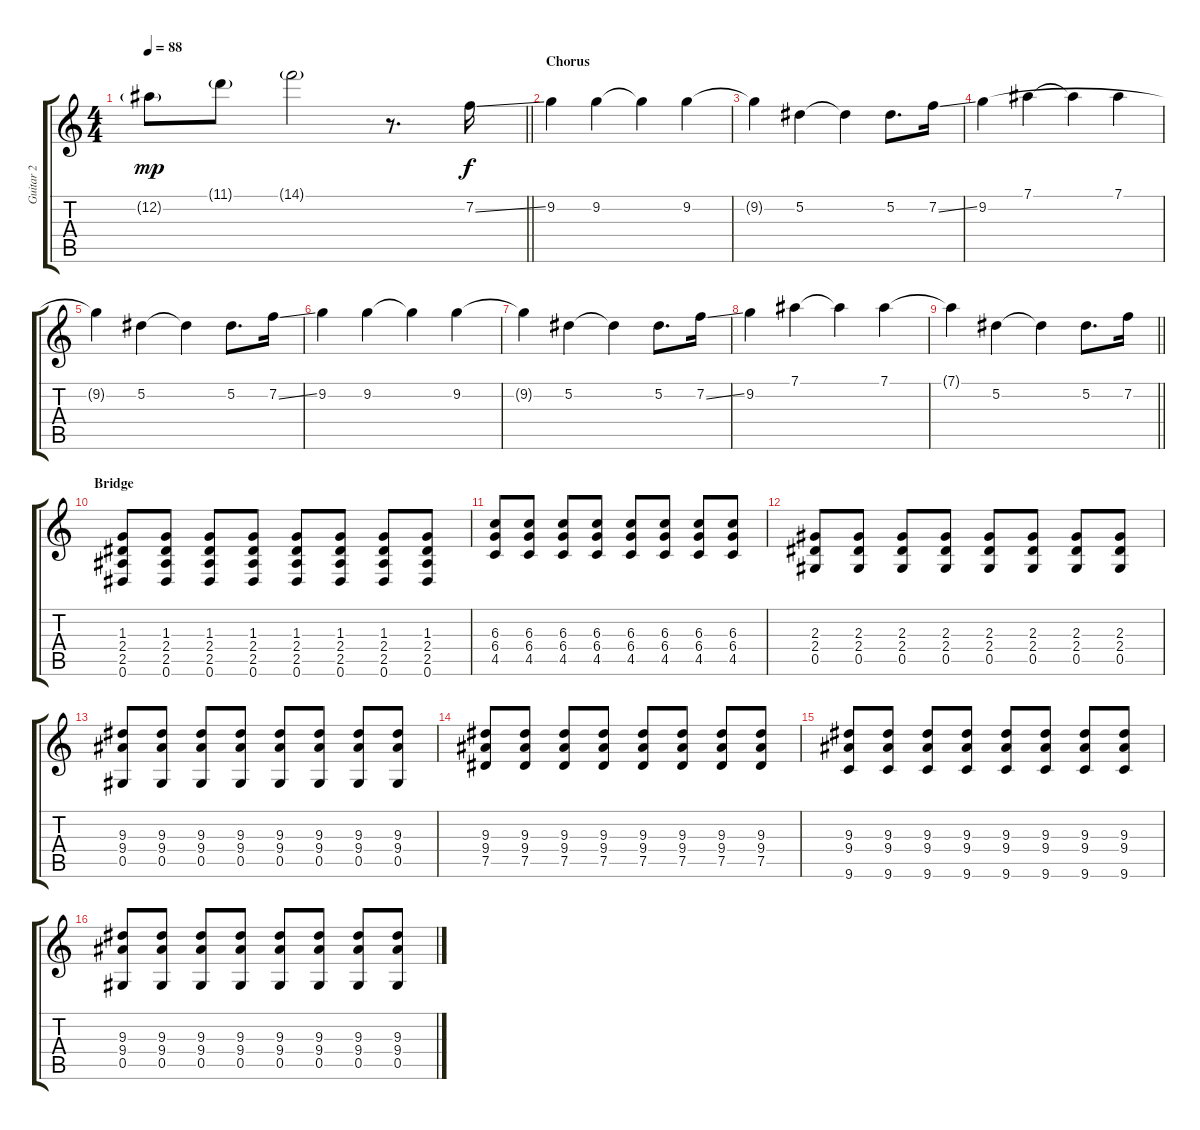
\track ("Guitar 2" "Guitar 2") {instrument electricguitarjazz}
\staff {score tabs}
\tuning (Eb4 Bb3 Gb3 Db3 Ab2 Eb2) {hide}
\ts (4 4)
\tempo 88
\clef g2
\barLineRight lightlight
\ks c
12.2{g}.8{dy mp} 11.1{g}.8 14.1{g}.2 r.8{d} 7.2{ss}.16{dy f} |
\section ("" "Chorus")
9.2.4 9.2.4 9.2{t}.4 9.2.4 |
9.2{t}.4 5.2.4 5.2{t}.4 5.2.8{d} 7.2{ss}.16 |
9.2.4 7.1.4 7.1{t}.4 7.1.4 |
9.2{t}.4 5.2.4 5.2{t}.4 5.2.8{d} 7.2{ss}.16 |
9.2.4 9.2.4 9.2{t}.4 9.2.4 |
9.2{t}.4 5.2.4 5.2{t}.4 5.2.8{d} 7.2{ss}.16 |
9.2.4 7.1.4 7.1{t}.4 7.1.4 |
\barLineRight lightlight
7.1{t}.4 5.2.4 5.2{t}.4 5.2.8{d} 7.2.16 |
\section ("" "Bridge")
(1.3 2.4 2.5 0.6).8 (1.3 2.4 2.5 0.6).8 (1.3 2.4 2.5 0.6).8 (1.3 2.4 2.5 0.6).8 (1.3 2.4 2.5 0.6).8 (1.3 2.4 2.5 0.6).8 (1.3 2.4 2.5 0.6).8 (1.3 2.4 2.5 0.6).8 |
(6.3 6.4 4.5).8 (6.3 6.4 4.5).8 (6.3 6.4 4.5).8 (6.3 6.4 4.5).8 (6.3 6.4 4.5).8 (6.3 6.4 4.5).8 (6.3 6.4 4.5).8 (6.3 6.4 4.5).8 |
(2.3 2.4 0.5).8 (2.3 2.4 0.5).8 (2.3 2.4 0.5).8 (2.3 2.4 0.5).8 (2.3 2.4 0.5).8 (2.3 2.4 0.5).8 (2.3 2.4 0.5).8 (2.3 2.4 0.5).8 |
(9.3 9.4 0.5).8 (9.3 9.4 0.5).8 (9.3 9.4 0.5).8 (9.3 9.4 0.5).8 (9.3 9.4 0.5).8 (9.3 9.4 0.5).8 (9.3 9.4 0.5).8 (9.3 9.4 0.5).8 |
(9.3 9.4 7.5).8 (9.3 9.4 7.5).8 (9.3 9.4 7.5).8 (9.3 9.4 7.5).8 (9.3 9.4 7.5).8 (9.3 9.4 7.5).8 (9.3 9.4 7.5).8 (9.3 9.4 7.5).8 |
(9.3 9.4 9.6).8 (9.3 9.4 9.6).8 (9.3 9.4 9.6).8 (9.3 9.4 9.6).8 (9.3 9.4 9.6).8 (9.3 9.4 9.6).8 (9.3 9.4 9.6).8 (9.3 9.4 9.6).8 |
(9.3 9.4 0.5).8 (9.3 9.4 0.5).8 (9.3 9.4 0.5).8 (9.3 9.4 0.5).8 (9.3 9.4 0.5).8 (9.3 9.4 0.5).8 (9.3 9.4 0.5).8 (9.3 9.4 0.5).8
